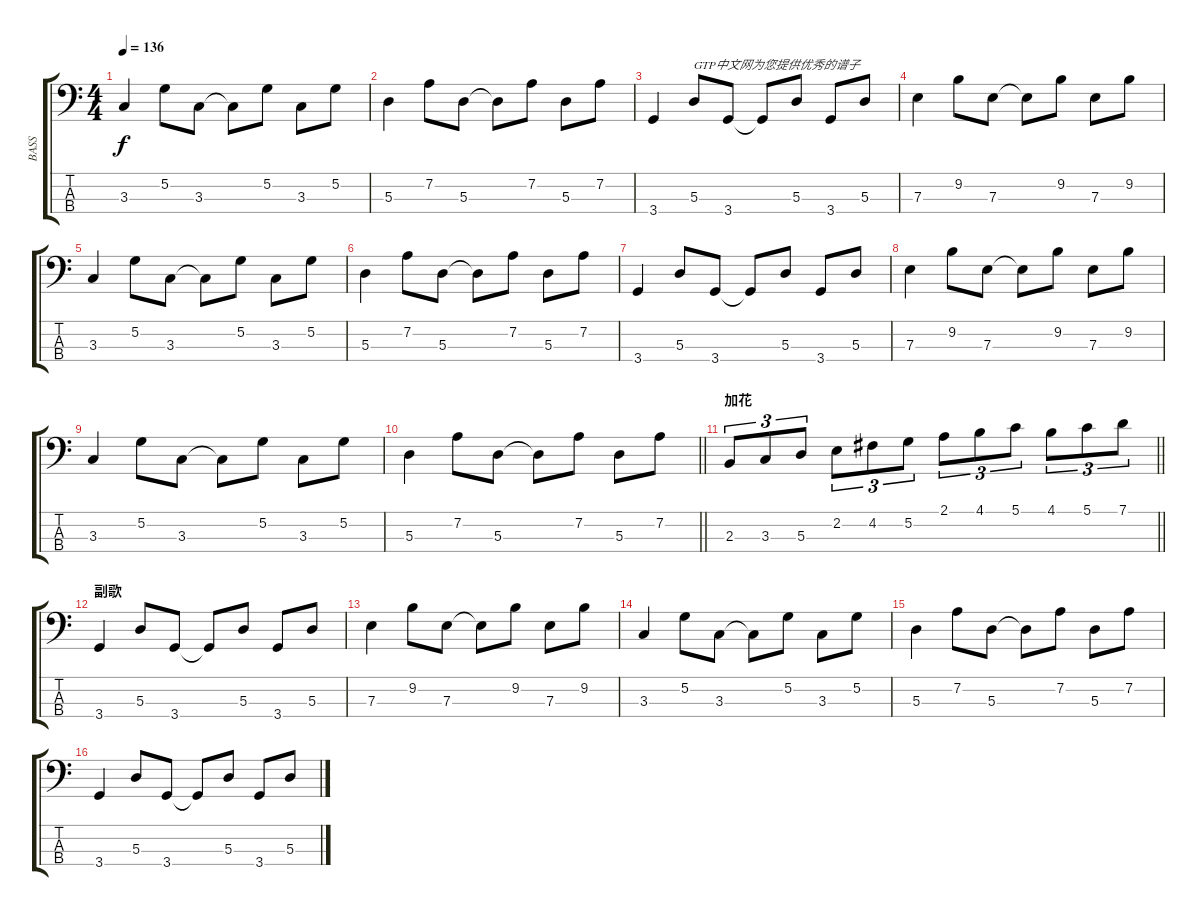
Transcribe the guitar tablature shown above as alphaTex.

\track ("BASS" "BASS") {instrument electricbassfinger}
\staff {score tabs}
\tuning (G2 D2 A1 E1) {hide}
\ts (4 4)
\tempo 136
\clef f4
\ks c
3.3.4{dy f} 5.2.8 3.3.8 3.3{t}.8 5.2.8 3.3.8 5.2.8 |
5.3.4 7.2.8 5.3.8 5.3{t}.8 7.2.8 5.3.8 7.2.8 |
3.4.4 5.3.8{txt "GTP中文网为您提供优秀的谱子"} 3.4.8 3.4{t}.8 5.3.8 3.4.8 5.3.8 |
7.3.4 9.2.8 7.3.8 7.3{t}.8 9.2.8 7.3.8 9.2.8 |
3.3.4 5.2.8 3.3.8 3.3{t}.8 5.2.8 3.3.8 5.2.8 |
5.3.4 7.2.8 5.3.8 5.3{t}.8 7.2.8 5.3.8 7.2.8 |
3.4.4 5.3.8 3.4.8 3.4{t}.8 5.3.8 3.4.8 5.3.8 |
7.3.4 9.2.8 7.3.8 7.3{t}.8 9.2.8 7.3.8 9.2.8 |
3.3.4 5.2.8 3.3.8 3.3{t}.8 5.2.8 3.3.8 5.2.8 |
\barLineRight lightlight
5.3.4 7.2.8 5.3.8 5.3{t}.8 7.2.8 5.3.8 7.2.8 |
\section ("" "加花")
\barLineRight lightlight
2.3.8{tu (3 2)} 3.3.8{tu (3 2)} 5.3.8{tu (3 2)} 2.2.8{tu (3 2)} 4.2.8{tu (3 2)} 5.2.8{tu (3 2)} 2.1.8{tu (3 2)} 4.1.8{tu (3 2)} 5.1.8{tu (3 2)} 4.1.8{tu (3 2)} 5.1.8{tu (3 2)} 7.1.8{tu (3 2)} |
\section ("" "副歌")
3.4.4 5.3.8 3.4.8 3.4{t}.8 5.3.8 3.4.8 5.3.8 |
7.3.4 9.2.8 7.3.8 7.3{t}.8 9.2.8 7.3.8 9.2.8 |
3.3.4 5.2.8 3.3.8 3.3{t}.8 5.2.8 3.3.8 5.2.8 |
5.3.4 7.2.8 5.3.8 5.3{t}.8 7.2.8 5.3.8 7.2.8 |
3.4.4 5.3.8 3.4.8 3.4{t}.8 5.3.8 3.4.8 5.3.8
